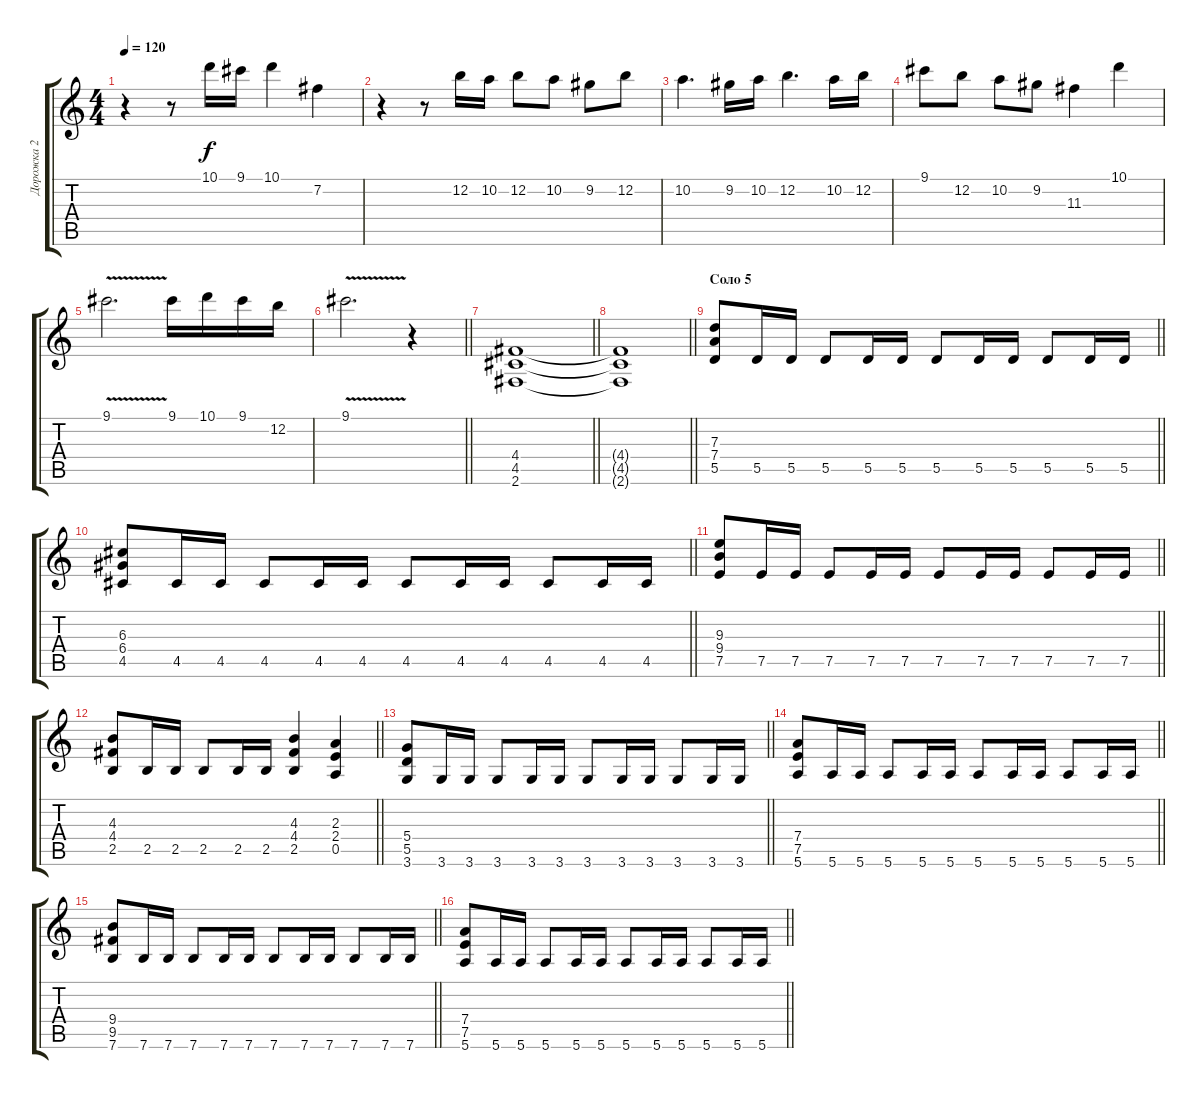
\track ("Дорожка 2" "Дорожка 2") {solo instrument overdrivenguitar}
\staff {score tabs}
\tuning (E4 B3 G3 D3 A2 E2) {hide}
\ts (4 4)
\tempo 120
\clef g2
\ks c
r.4{dy f} r.8 10.1.16 9.1.16 10.1.4 7.2.4 |
r.4 r.8 12.2.16 10.2.16 12.2.8 10.2.8 9.2.8 12.2.8 |
10.2.4{d} 9.2.16 10.2.16 12.2.4{d} 10.2.16 12.2.16 |
9.1.8 12.2.8 10.2.8 9.2.8 11.3.4 10.1.4 |
9.1{v}.2{d} 9.1.16 10.1.16 9.1.16 12.2.16 |
\barLineRight lightlight
9.1{v}.2{d} r.4 |
\barLineRight lightlight
(4.4 4.5 2.6).1 |
\barLineRight lightlight
(4.4{t} 4.5{t} 2.6{t}).1 |
\section ("" "Соло 5")
\barLineRight lightlight
(7.3 7.4 5.5).8{volume 13} 5.5.16 5.5.16 5.5.8 5.5.16 5.5.16 5.5.8 5.5.16 5.5.16 5.5.8 5.5.16 5.5.16 |
\barLineRight lightlight
(6.3 6.4 4.5).8 4.5.16 4.5.16 4.5.8 4.5.16 4.5.16 4.5.8 4.5.16 4.5.16 4.5.8 4.5.16 4.5.16 |
\barLineRight lightlight
(9.3 9.4 7.5).8 7.5.16 7.5.16 7.5.8 7.5.16 7.5.16 7.5.8 7.5.16 7.5.16 7.5.8 7.5.16 7.5.16 |
\barLineRight lightlight
(4.3 4.4 2.5).8 2.5.16 2.5.16 2.5.8 2.5.16 2.5.16 (4.3 4.4 2.5).4 (2.3 2.4 0.5).4 |
\barLineRight lightlight
(5.4 5.5 3.6).8 3.6.16 3.6.16 3.6.8 3.6.16 3.6.16 3.6.8 3.6.16 3.6.16 3.6.8 3.6.16 3.6.16 |
\barLineRight lightlight
(7.4 7.5 5.6).8 5.6.16 5.6.16 5.6.8 5.6.16 5.6.16 5.6.8 5.6.16 5.6.16 5.6.8 5.6.16 5.6.16 |
\barLineRight lightlight
(9.4 9.5 7.6).8 7.6.16 7.6.16 7.6.8 7.6.16 7.6.16 7.6.8 7.6.16 7.6.16 7.6.8 7.6.16 7.6.16 |
\barLineRight lightlight
(7.4 7.5 5.6).8 5.6.16 5.6.16 5.6.8 5.6.16 5.6.16 5.6.8 5.6.16 5.6.16 5.6.8 5.6.16 5.6.16
